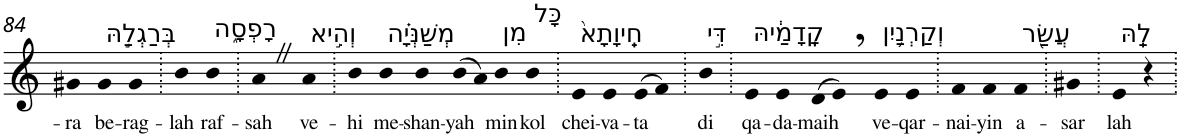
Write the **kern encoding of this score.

**kern	**text
*part1	*part1
*staff1	*staff1
*I"Piano	*
*I'Pno	*
!!LO:PB:g=z
*clefG2	*
*k[]	*
=84	=84
!	!LO:LY:b
4g#X	-ra
!LO:TX:a:t=בְּרַגְלַ֣הּ	!
!	!LO:LY:b
4g#	be-
!	!LO:LY:b
4g#	-rag-
=85.	=85.
!	!LO:LY:b
4b	-lah
!LO:TX:a:t=רָפְסָ֑ה	!
!	!LO:LY:b
4b	raf-
=86.	=86.
!	!LO:LY:b
4aZ	-sah
!LO:TX:a:t=וְהִ֣יא	!
!	!LO:LY:b
4a	ve-
=87.	=87.
!	!LO:LY:b
4b	-hi
!LO:TX:a:t=מְשַׁנְּיָ֗ה	!
!	!LO:LY:b
4b	me-
!	!LO:LY:b
4b	-shan-
!	!LO:LY:b
(>8b	-yah
8a)	.
!LO:TX:a:t=מִן	!
!	!LO:LY:b
4b	min
!LO:TX:a:t=כָּל	!
!	!LO:LY:b
4b	kol
=88.	=88.
!LO:TX:a:t=חֵֽיוָתָא֙	!
!	!LO:LY:b
4e	chei-
!	!LO:LY:b
4e	-va-
!	!LO:LY:b
(>8e	-ta
8f)	.
=89.	=89.
!LO:TX:a:t=דִּ֣י	!
!	!LO:LY:b
4b	di
=90.	=90.
!LO:TX:a:t=קָֽדָמַ֔יהּ	!
!	!LO:LY:b
4e	qa-
!	!LO:LY:b
4e	-da-
!	!LO:LY:b
(>8d	-maih
8e,)	.
!LO:TX:a:t=וְקַרְנַ֥יִן	!
!	!LO:LY:b
4e	ve-
!	!LO:LY:b
4e	-qar-
=91.	=91.
!	!LO:LY:b
4f	-nai-
!	!LO:LY:b
4f	-yin
!LO:TX:a:t=עֲשַׂ֖ר	!
!	!LO:LY:b
4f	a-
=92.	=92.
!	!LO:LY:b
4g#X	-sar
=93.	=93.
!LO:TX:a:t=לַֽהּ	!
!	!LO:LY:b
4e	lah
4r	.
=.	=.
*-	*-
